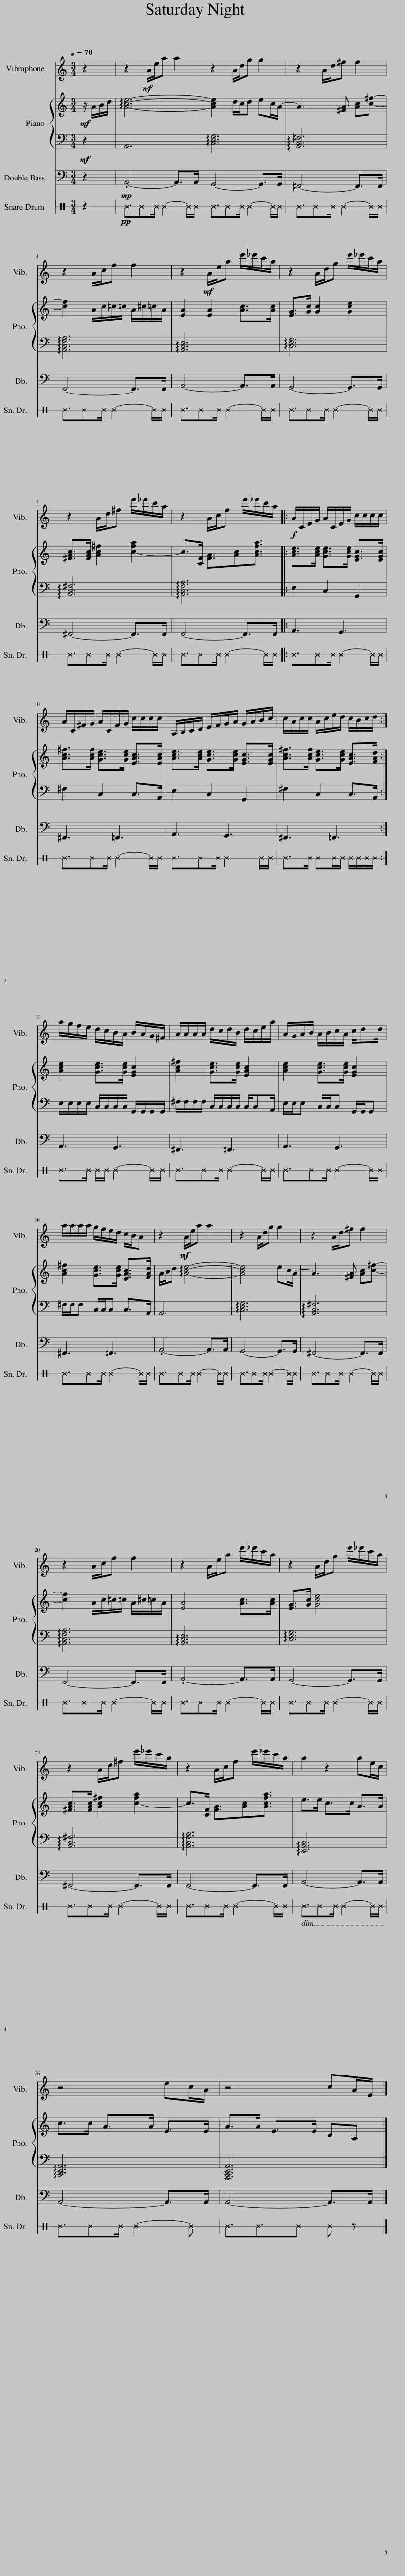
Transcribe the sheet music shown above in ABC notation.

X:1
%%score 1 { 2 | 3 } 4 5
L:1/8
Q:1/4=70
M:3/4
I:linebreak $
K:C
V:1 treble
V:2 treble
V:3 bass
V:4 bass transpose=-12
V:5 perc stafflines=1
K:none
V:1
 z2 | z2!mf! A/e/a a2 | z2 A/d/g g2 | z2 A/d/^f f2 |$ z2 A/c/f f2 | %5
 z2!mf! A/e/a e'/_e'/c'/a/ | z2 A/d/g e'/_e'/c'/a/ |$ z2 A/d/^f e'/_e'/c'/a/ | z2 A/c/f e'/_e'/c'/a/ |:!f! A/C/E/G/ A/C/E/G/ c/c/c/c/ |$ %10
 A/C/^F/G/ A/C/F/G/ c/c/c/c/ | A,/B,/C/D/ E/F/G/A/ G/A/B/c/ | c/A/c/c/ A/c/e/d/ c/B/c/d/ :|$ a/g/f/e/ d/c/B/A/ B/A/G/^F/ | A/A/A/A/ d/c/d/B/ d/c/e/a/ | %15
 A/G/A/B/ A/B/c/A/ c/dd/ |$ a/a/a/a/ g/f/e/d/ c/B/A | z2!mf! A/e/a a2 | z2 A/d/g g2 | z2 A/d/^f f2 |$ %20
 z2 A/c/f f2 | z2 A/e/a e'/_e'/c'/a/ | z2 A/d/g e'/_e'/c'/a/ |$ z2 A/d/^f e'/_e'/c'/a/ | z2 A/c/f e'/_e'/c'/a/ | %25
 a2 z2 ae/c/ |$ z4 ec/A/ | z4 cA/E/ |] %28
V:2
!mf! z/ A/B/d/ | !arpeggio![Ace]6- | [Ace]2 d/c/d ec/A/- | A3 [^FA] [Ac][c^f]- |$ [cf]2 A/c/^c/=c/ A/^c/=c/A/ | %5
 [EA]2 [EA]2 [Ac]>[Ac] | [EG]>[Gc] [Gc]2 [Gce]2 |$ [^FAc]>[FAc] [Ac^f]2 [c-fa]2 | c>[CF] [FA]3/2[Ac][Acfa]3/2 |: [Ace]>[Ace] [Gce]>[Gce] [EGc]>[EGc] |$ %10
 [Ac^f]>[Acf] [Gce]>[Gce] [EAc]>[EAc] | [Ace]>[Ace] [Gce]>[Gce] [EGc]>[EGc] | [Ac^f]>[Acf] [Gce]>[Gce] [EAc]>[FAd] :|$ [Ace]2 [Gce]>[Gce] [EGc]2 | [Ac^f]2 [Gce]>[Gce] [EAc]2 | %15
 [Ace]2 [Gce]>[Gce] [EGc]2 |$ [Ac^f]2 [Gce]>[Gce] [EAc]>[FAd] | A/B/d !arpeggio![Ace]4- | [Ace]4 ec/A/- | A3 [^FA] [Ac][c^f]- |$ %20
 [cf]2 A/c/^c/=c/ A/^c/=c/A/ | [EA]4 [Ac]>[Ac] | [EG]>[Gc] [Gce]4 |$ [^FAc]>[FAc] [Ac^f]2 [c-fa]2 | c>[CF] [FA]3/2[Ac][Acfa]3/2 | %25
 e>e c>c A>A |$ c>c A>A E>E | A>A E>E CA, |] %28
V:3
!mf! z2 | A,,6 | !arpeggio![C,E,G,]6 | !arpeggio![A,,C,^F,]6 |$ !arpeggio![A,,C,F,A,]6 | %5
 !arpeggio![A,,C,E,]6 | !arpeggio![C,E,G,]6 |$ !arpeggio![A,,C,^F,]6 | !arpeggio![A,,C,F,A,]6 |: E,2 C,2 G,,2 |$ %10
 ^F,2 C,2 C,>A,, | E,2 C,2 G,,2 | ^F,2 C,2 C,>A,, :|$ E,/E,/E,/E,/ C,/C,/C,/C,/ G,,/G,,/G,,/G,,/ | ^F,/F,/F,/F,/ C,/C,/C,/C,/ C,/C,A,,/ | %15
 E,/E,/E, C,/C,/C, G,,/G,,/G,, |$ ^F,/F,/F, C,/C,/C, C,>A,, | A,,6 | !arpeggio![C,E,G,]6 | !arpeggio![A,,C,^F,]6 |$ %20
 !arpeggio![A,,C,F,A,]6 | !arpeggio![A,,C,E,]6 | !arpeggio![C,E,G,]6 |$ !arpeggio![A,,C,^F,]6 | !arpeggio![A,,C,F,A,]6 | %25
 !arpeggio![E,,A,,C,]6 |$ !arpeggio![C,,E,,A,,]6 | [A,,,C,,E,,A,,]6 |] %28
V:4
 z2 |!mp! A,,4- A,,>A,, | G,,4- G,,>G,, | ^F,,4- F,,>F,, |$ F,,4- F,,>F,, | %5
 A,,4- A,,>A,, | G,,4- G,,>G,, |$ ^F,,4- F,,>F,, | F,,4- F,,>F,, |: A,,3 G,,3 |$ %10
 ^F,,3 =F,,3 | A,,3 G,,3 | ^F,,3 =F,,3 :|$ A,,3 G,,3 | ^F,,3 =F,,3 | %15
 A,,3 G,,3 |$ ^F,,3 =F,,3 | A,,4- A,,>A,, | G,,4- G,,>G,, | ^F,,4- F,,>F,, |$ %20
 F,,4- F,,>F,, | A,,4- A,,>A,, | G,,4- G,,>G,, |$ ^F,,4- F,,>F,, | F,,4- F,,>F,, | %25
 A,,4- A,,>A,, |$ A,,4- A,,>A,, | A,,4- A,,>A,, |] %28
V:5
 z2 |!pp! ^E3/2^E^E/ ^E2- ^E/^E/ | ^E3/2^E^E/ ^E2- ^E/^E/ | ^E3/2^E^E/ ^E2- ^E/^E/ |$ ^E3/2^E^E/ ^E2- ^E/^E/ | %5
 ^E3/2^E^E/ ^E2- ^E/^E/ | ^E3/2^E^E/ ^E2- ^E/^E/ |$ ^E3/2^E^E/ ^E2- ^E/^E/ | ^E3/2^E^E/ ^E2- ^E/^E/ |: ^E3/2^E^E/ ^E2- ^E/^E/ |$ %10
 ^E3/2^E^E/ ^E2- ^E/^E/ | ^E3/2^E^E/ ^E2 ^E/^E/ | ^E>^E ^E^E/^E/ ^E/^E/^E/^E/ :|$ ^E>^E ^E/^E/ ^E2- ^E/^E/ | ^E3/2^E^E/ ^E2- ^E/^E/ | %15
 ^E3/2^E^E/ ^E2- ^E/^E/ |$ ^E3/2^E^E/ ^E2- ^E/^E/ | ^E3/2^E^E/ ^E2- ^E/^E/ | ^E3/2^E^E/ ^E2- ^E/^E/ | ^E3/2^E^E/ ^E2- ^E/^E/ |$ %20
 ^E3/2^E^E/ ^E2- ^E/^E/ | ^E3/2^E^E/ ^E2- ^E/^E/ | ^E3/2^E^E/ ^E2- ^E/^E/ |$ ^E3/2^E^E/ ^E2- ^E/^E/ | ^E3/2^E^E/ ^E2- ^E/^E/ | %25
 ^E3/2^E^E/ ^E2- ^E/^E/ |$ ^E3/2^E^E/ ^E2- ^E | ^E3/2^E3/2^E ^E z |] %28
